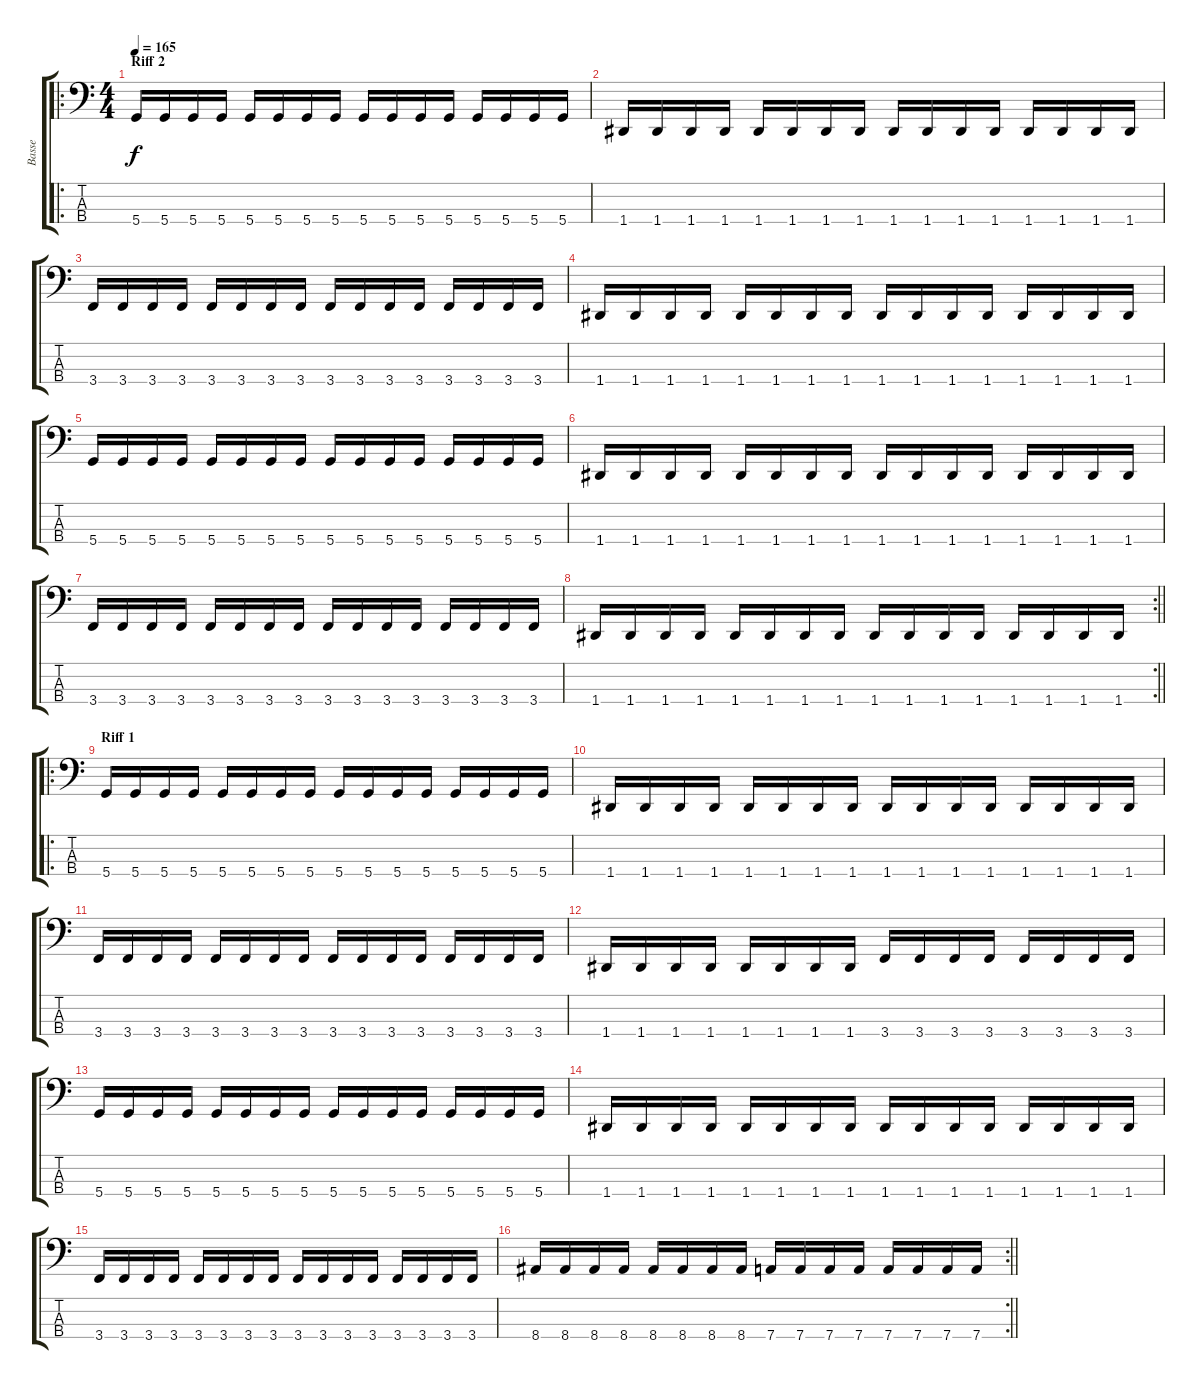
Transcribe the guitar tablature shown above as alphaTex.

\track ("Basse" "Basse") {instrument electricbassfinger}
\staff {score tabs}
\tuning (F2 C2 G1 D1) {hide}
\ro
\ts (4 4)
\section ("" "Riff 2")
\tempo 165
\clef f4
\ks c
5.4.16{dy f} 5.4.16 5.4.16 5.4.16 5.4.16 5.4.16 5.4.16 5.4.16 5.4.16 5.4.16 5.4.16 5.4.16 5.4.16 5.4.16 5.4.16 5.4.16 |
1.4.16 1.4.16 1.4.16 1.4.16 1.4.16 1.4.16 1.4.16 1.4.16 1.4.16 1.4.16 1.4.16 1.4.16 1.4.16 1.4.16 1.4.16 1.4.16 |
3.4.16 3.4.16 3.4.16 3.4.16 3.4.16 3.4.16 3.4.16 3.4.16 3.4.16 3.4.16 3.4.16 3.4.16 3.4.16 3.4.16 3.4.16 3.4.16 |
1.4.16 1.4.16 1.4.16 1.4.16 1.4.16 1.4.16 1.4.16 1.4.16 1.4.16 1.4.16 1.4.16 1.4.16 1.4.16 1.4.16 1.4.16 1.4.16 |
5.4.16 5.4.16 5.4.16 5.4.16 5.4.16 5.4.16 5.4.16 5.4.16 5.4.16 5.4.16 5.4.16 5.4.16 5.4.16 5.4.16 5.4.16 5.4.16 |
1.4.16 1.4.16 1.4.16 1.4.16 1.4.16 1.4.16 1.4.16 1.4.16 1.4.16 1.4.16 1.4.16 1.4.16 1.4.16 1.4.16 1.4.16 1.4.16 |
3.4.16 3.4.16 3.4.16 3.4.16 3.4.16 3.4.16 3.4.16 3.4.16 3.4.16 3.4.16 3.4.16 3.4.16 3.4.16 3.4.16 3.4.16 3.4.16 |
\rc 2
\barLineRight lightlight
1.4.16 1.4.16 1.4.16 1.4.16 1.4.16 1.4.16 1.4.16 1.4.16 1.4.16 1.4.16 1.4.16 1.4.16 1.4.16 1.4.16 1.4.16 1.4.16 |
\ro
\section ("" "Riff 1")
5.4.16 5.4.16 5.4.16 5.4.16 5.4.16 5.4.16 5.4.16 5.4.16 5.4.16 5.4.16 5.4.16 5.4.16 5.4.16 5.4.16 5.4.16 5.4.16 |
1.4.16 1.4.16 1.4.16 1.4.16 1.4.16 1.4.16 1.4.16 1.4.16 1.4.16 1.4.16 1.4.16 1.4.16 1.4.16 1.4.16 1.4.16 1.4.16 |
3.4.16 3.4.16 3.4.16 3.4.16 3.4.16 3.4.16 3.4.16 3.4.16 3.4.16 3.4.16 3.4.16 3.4.16 3.4.16 3.4.16 3.4.16 3.4.16 |
1.4.16 1.4.16 1.4.16 1.4.16 1.4.16 1.4.16 1.4.16 1.4.16 3.4.16 3.4.16 3.4.16 3.4.16 3.4.16 3.4.16 3.4.16 3.4.16 |
5.4.16 5.4.16 5.4.16 5.4.16 5.4.16 5.4.16 5.4.16 5.4.16 5.4.16 5.4.16 5.4.16 5.4.16 5.4.16 5.4.16 5.4.16 5.4.16 |
1.4.16 1.4.16 1.4.16 1.4.16 1.4.16 1.4.16 1.4.16 1.4.16 1.4.16 1.4.16 1.4.16 1.4.16 1.4.16 1.4.16 1.4.16 1.4.16 |
3.4.16 3.4.16 3.4.16 3.4.16 3.4.16 3.4.16 3.4.16 3.4.16 3.4.16 3.4.16 3.4.16 3.4.16 3.4.16 3.4.16 3.4.16 3.4.16 |
\rc 2
\barLineRight lightlight
8.4.16 8.4.16 8.4.16 8.4.16 8.4.16 8.4.16 8.4.16 8.4.16 7.4.16 7.4.16 7.4.16 7.4.16 7.4.16 7.4.16 7.4.16 7.4.16
